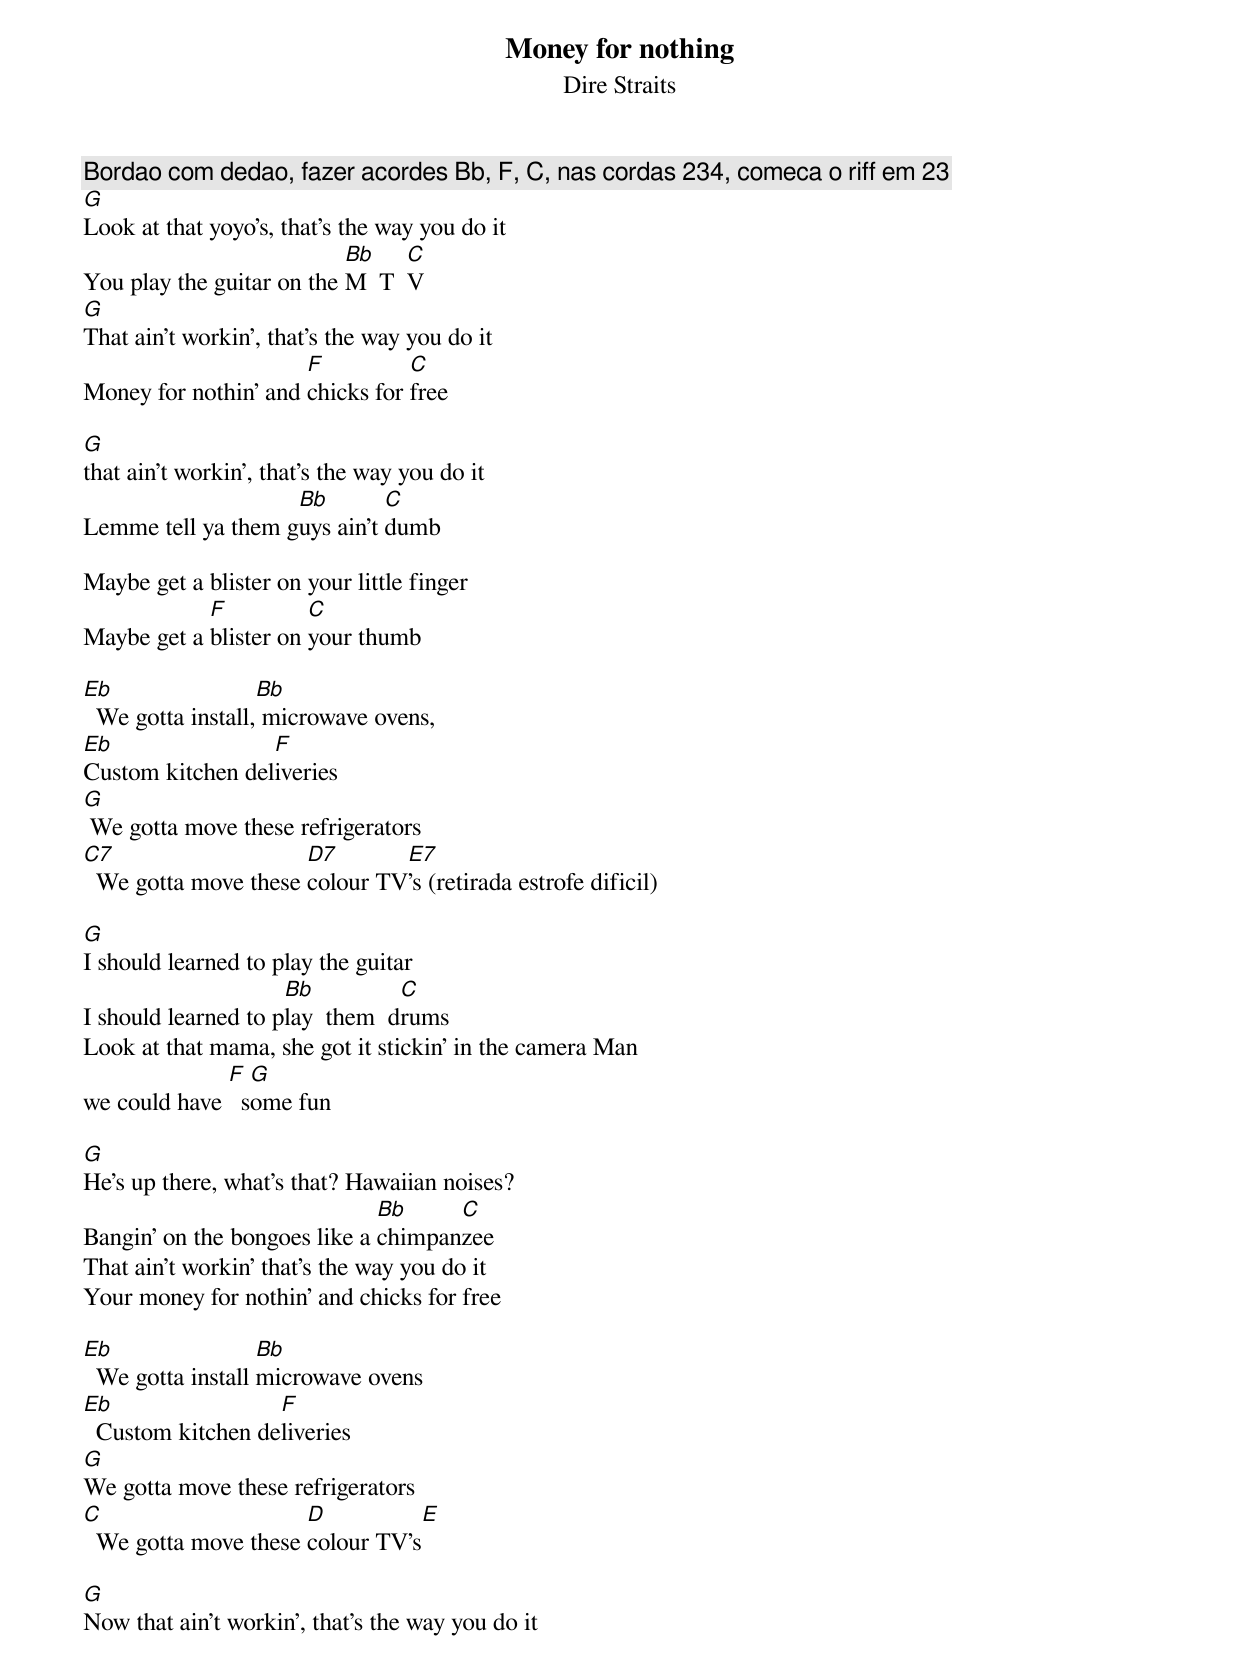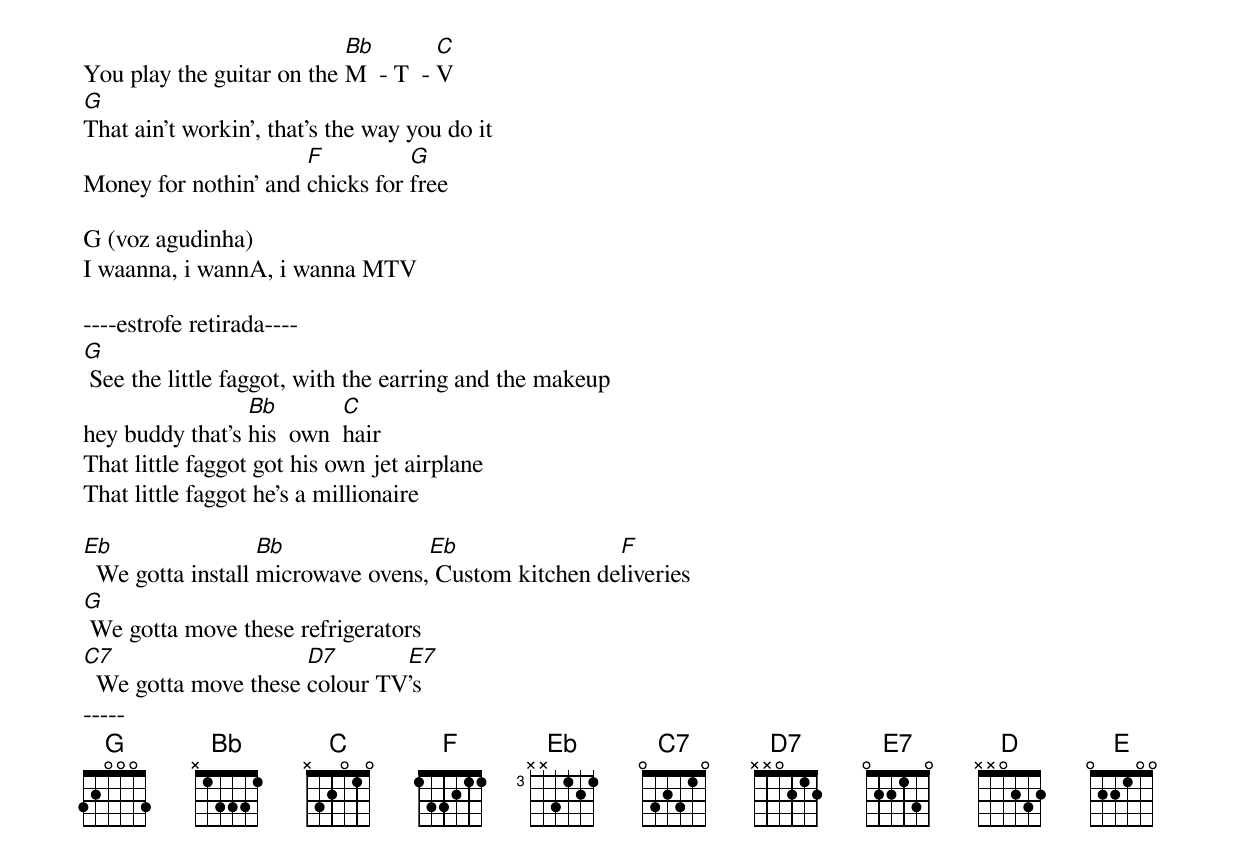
Money for nothing
Dire Straits

Bordao com dedao, fazer acordes Bb, F, C, nas cordas 234, comeca o riff em 23
G
Look at that yoyo's, that's the way you do it
                           Bb    C
You play the guitar on the M  T  V
G
That ain't workin', that's the way you do it
                      F          C
Money for nothin' and chicks for free

G
that ain't workin', that's the way you do it
                    Bb        C
Lemme tell ya them guys ain't dumb

Maybe get a blister on your little finger
            F          C
Maybe get a blister on your thumb

Eb                 Bb
  We gotta install, microwave ovens,
Eb                F
Custom kitchen deliveries
G
 We gotta move these refrigerators
C7                    D7       E7
  We gotta move these colour TV's (retirada estrofe dificil)

G
I should learned to play the guitar
                     Bb          C
I should learned to play  them  drums
Look at that mama, she got it stickin' in the camera Man
              F  G
we could have   some fun

G
He's up there, what's that? Hawaiian noises?
                              Bb     C
Bangin' on the bongoes like a chimpanzee
That ain't workin' that's the way you do it
Your money for nothin' and chicks for free

Eb                 Bb
  We gotta install microwave ovens
Eb                 F
  Custom kitchen deliveries
G
We gotta move these refrigerators
C                     D          E
  We gotta move these colour TV's

G
Now that ain't workin', that's the way you do it
                           Bb        C
You play the guitar on the M  - T  - V
G
That ain't workin', that's the way you do it
                      F          G
Money for nothin' and chicks for free

G (voz agudinha)
I waanna, i wannA, i wanna MTV

----estrofe retirada----
G
 See the little faggot, with the earring and the makeup
                 Bb        C
hey buddy that's his  own  hair
That little faggot got his own jet airplane
That little faggot he's a millionaire

Eb                 Bb              Eb                F
  We gotta install microwave ovens, Custom kitchen deliveries
G
 We gotta move these refrigerators
C7                    D7       E7
  We gotta move these colour TV's
-----
